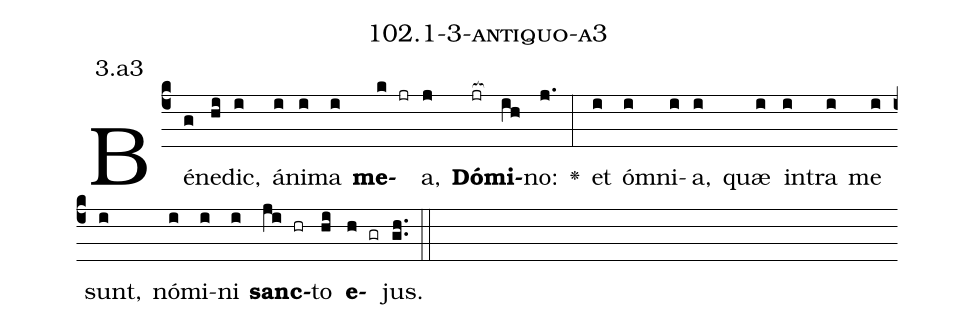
name: 102.1-3-antiquo-a3;
annotation: 3.a3;
%%
(c4)Bé(g)ne(hi)dic,(i) á(i)ni(i)ma(i) <b>me</b>(k jr)a,(j) <b>Dó</b>(jr[ocb:1{])<b>mi</b>(ih[ocb:0}])no:(j.) <v>\greheightstar</v>(:) et(i) óm(i)ni(i)a,(i) quæ(i) in(i)tra(i) me(i) sunt,(i) nó(i)mi(i)ni(i) <b>sanc</b>(ji hr)to(hi) <b>e</b>(h gr)jus.(gh..) (::)


%E(i) u(i) o(ji) u(hi) a(h) e.(gh..) (::)
